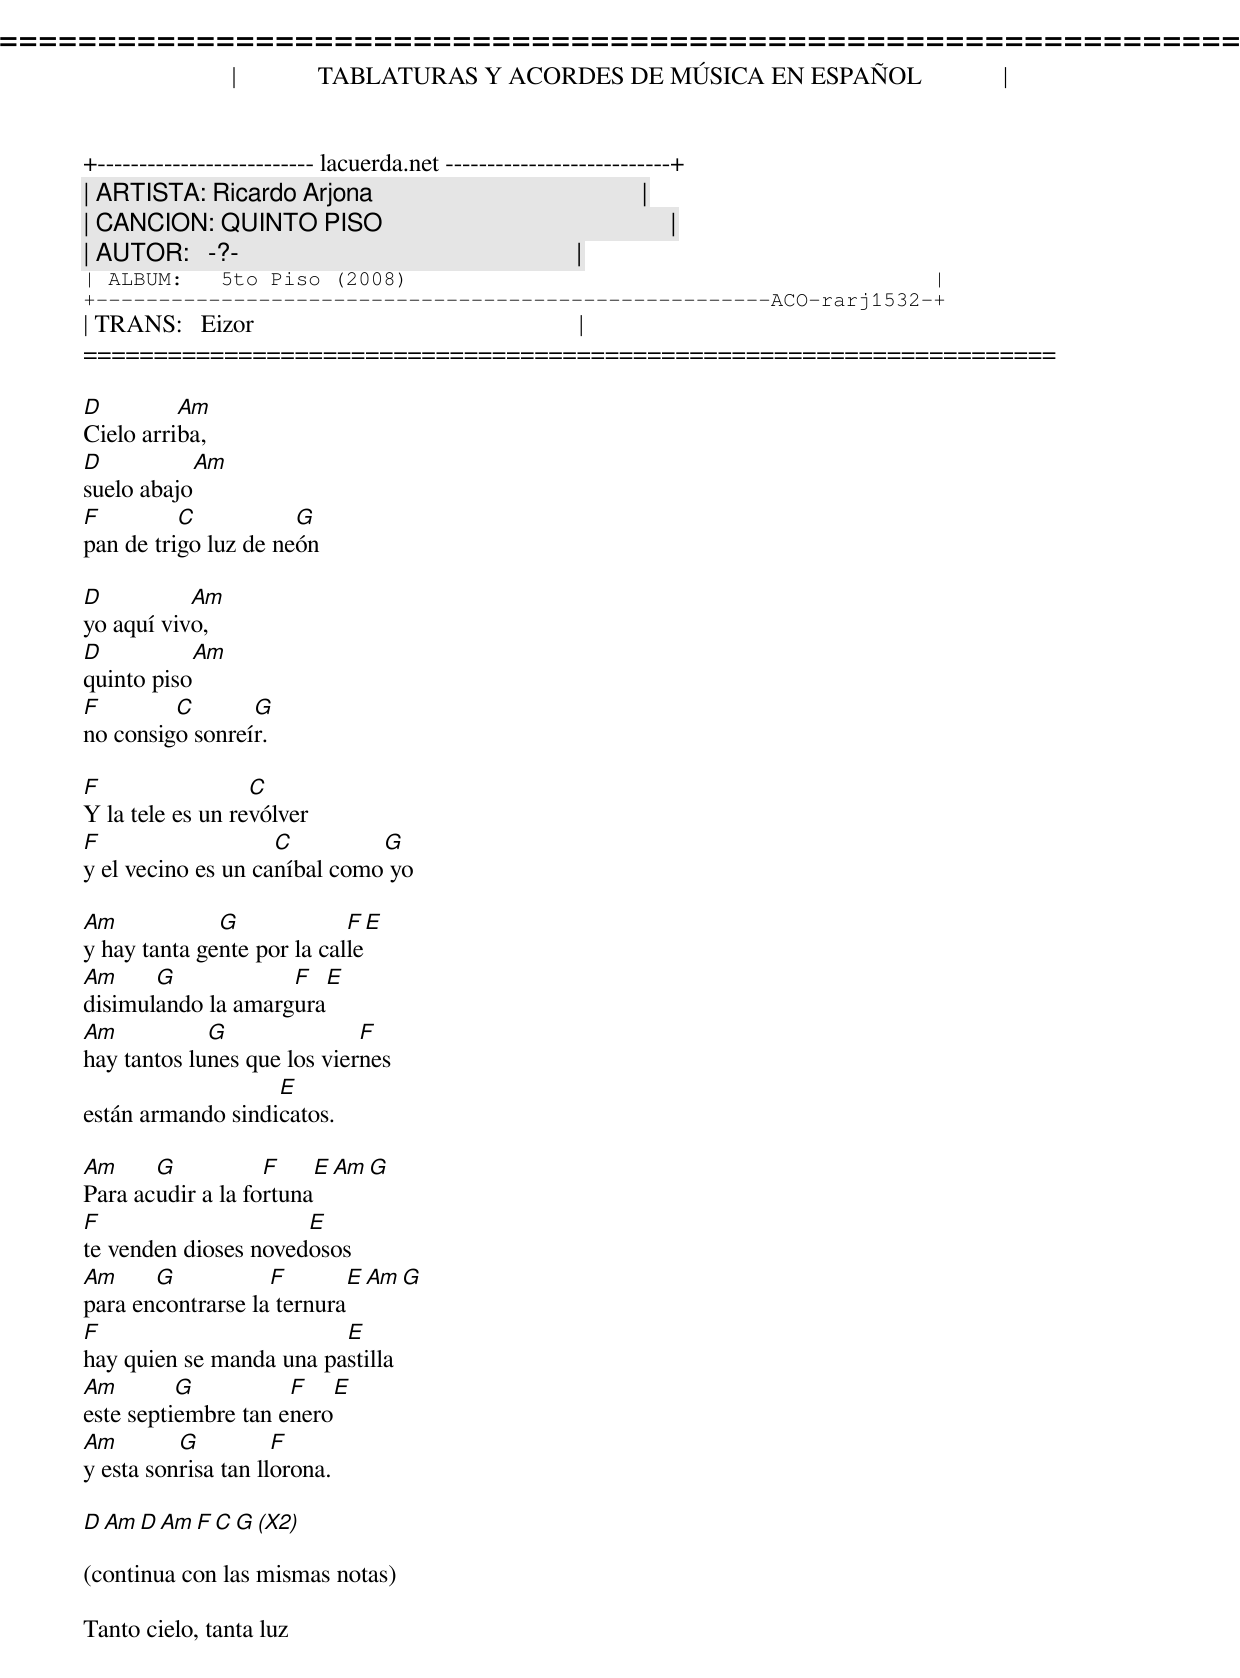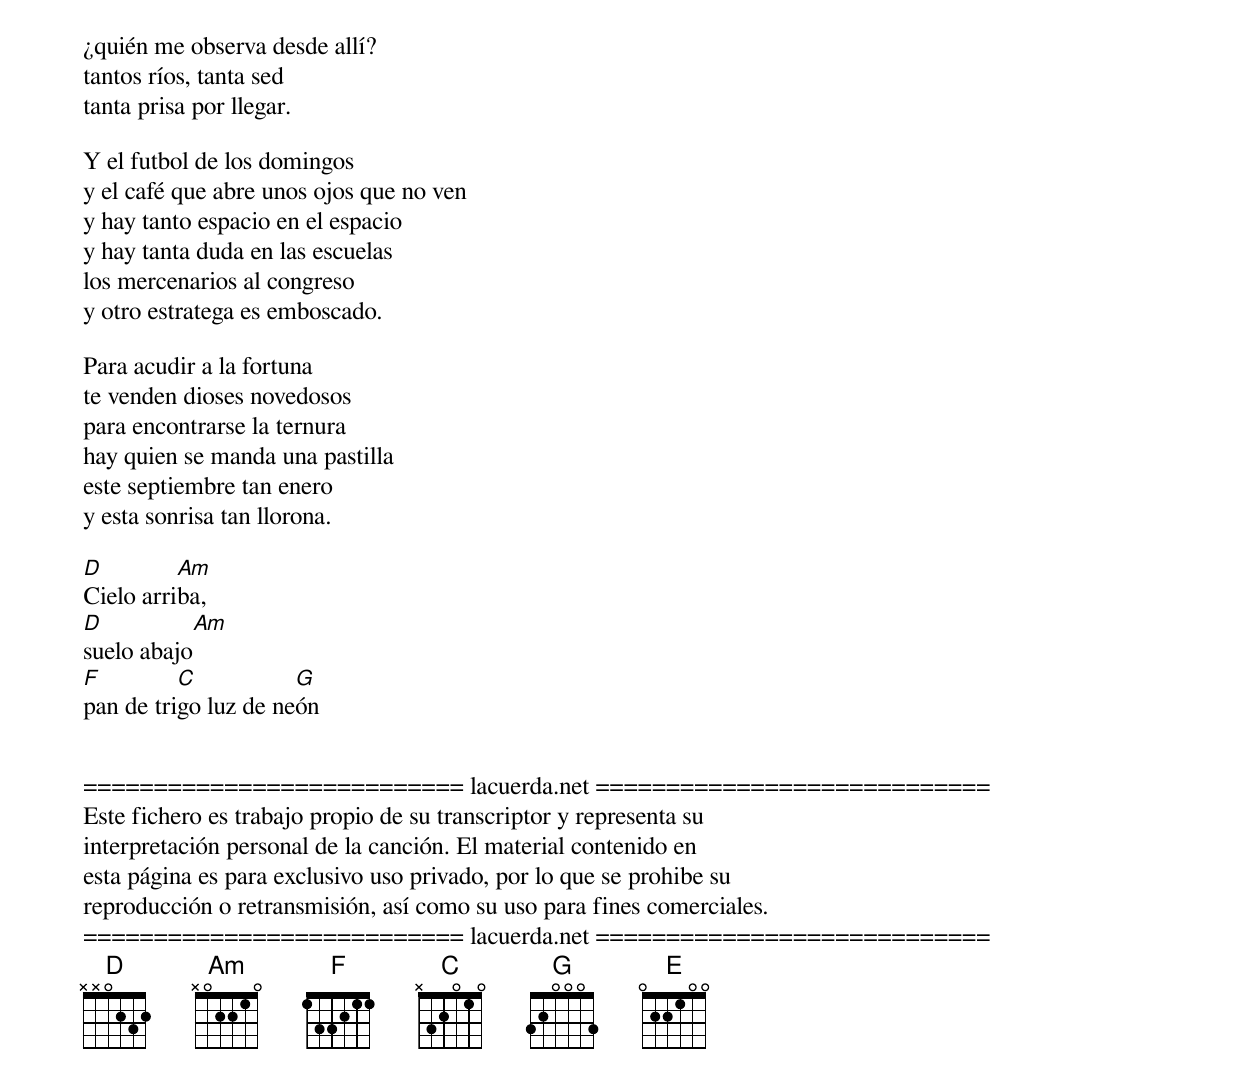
=====================================================================
|             TABLATURAS Y ACORDES DE MÚSICA EN ESPAÑOL             |
+-------------------------- lacuerda.net ---------------------------+
| ARTISTA: Ricardo Arjona                                           |
| CANCION: QUINTO PISO                                              |
| AUTOR:   -?-                                                      |
| ALBUM:   5to Piso (2008)                                          |
+------------------------------------------------------ACO-rarj1532-+
| TRANS:   Eizor                                                    |
=====================================================================

D         Am
Cielo arriba,
D          Am
suelo abajo
F         C           G
pan de trigo luz de neón

D          Am
yo aquí vivo,
D          Am
quinto piso
F        C       G
no consigo sonreír.

F                 C
Y la tele es un revólver
F                   C         G
y el vecino es un caníbal como yo

Am            G             F      E
y hay tanta gente por la calle
Am     G            F         E
disimulando la amargura
Am           G               F
hay tantos lunes que los viernes
                   E
están armando sindicatos.

Am     G           F        E  Am  G
Para acudir a la fortuna
F                     E
te venden dioses novedosos
Am     G           F        E  Am  G
para encontrarse la ternura
F                        E
hay quien se manda una pastilla
Am        G          F       E
este septiembre tan enero
Am        G          F
y esta sonrisa tan llorona.

D Am D Am F C G (X2)

(continua con las mismas notas)

Tanto cielo, tanta luz
¿quién me observa desde allí?
tantos ríos, tanta sed
tanta prisa por llegar.

Y el futbol de los domingos
y el café que abre unos ojos que no ven
y hay tanto espacio en el espacio
y hay tanta duda en las escuelas
los mercenarios al congreso
y otro estratega es emboscado.

Para acudir a la fortuna
te venden dioses novedosos
para encontrarse la ternura
hay quien se manda una pastilla
este septiembre tan enero
y esta sonrisa tan llorona.

D         Am
Cielo arriba,
D          Am
suelo abajo
F         C           G
pan de trigo luz de neón


=========================== lacuerda.net ============================
Este fichero es trabajo propio de su transcriptor y representa su
interpretación personal de la canción. El material contenido en
esta página es para exclusivo uso privado, por lo que se prohibe su
reproducción o retransmisión, así como su uso para fines comerciales.
=========================== lacuerda.net ============================
